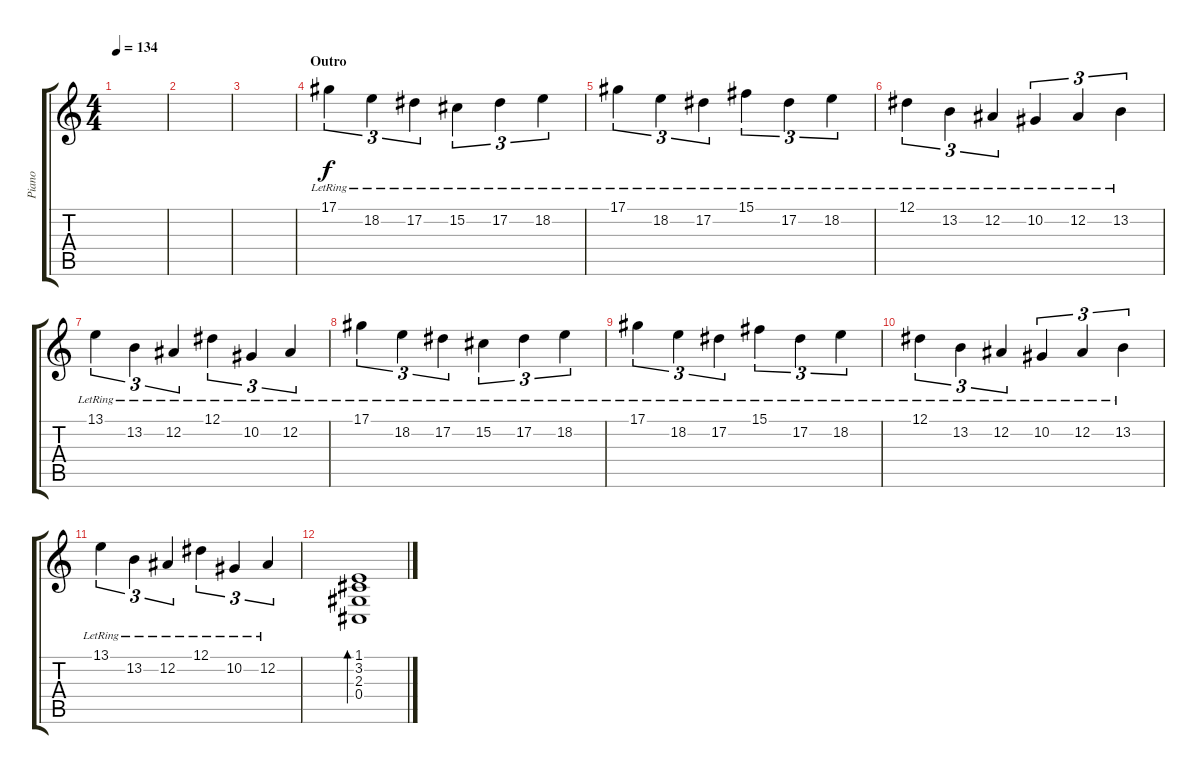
\track ("Piano" "Piano") {instrument acousticgrandpiano}
\staff {score tabs}
\tuning (Eb4 Bb3 Gb3 Db3 Ab2 Eb2) {hide}
\ts (4 4)
\tempo 134
\clef g2
\ks c
|
|
|
\section ("" "Outro")
17.1{lr}.4{tu (3 2)} 18.2{lr}.4{tu (3 2)} 17.2{lr}.4{tu (3 2)} 15.2{lr}.4{tu (3 2)} 17.2{lr}.4{tu (3 2)} 18.2{lr}.4{tu (3 2)} |
17.1{lr}.4{tu (3 2)} 18.2{lr}.4{tu (3 2)} 17.2{lr}.4{tu (3 2)} 15.1{lr}.4{tu (3 2)} 17.2{lr}.4{tu (3 2)} 18.2{lr}.4{tu (3 2)} |
12.1{lr}.4{tu (3 2)} 13.2{lr}.4{tu (3 2)} 12.2{lr}.4{tu (3 2)} 10.2{lr}.4{tu (3 2)} 12.2{lr}.4{tu (3 2)} 13.2{lr}.4{tu (3 2)} |
13.1{lr}.4{tu (3 2)} 13.2{lr}.4{tu (3 2)} 12.2{lr}.4{tu (3 2)} 12.1{lr}.4{tu (3 2)} 10.2{lr}.4{tu (3 2)} 12.2{lr}.4{tu (3 2)} |
17.1{lr}.4{tu (3 2)} 18.2{lr}.4{tu (3 2)} 17.2{lr}.4{tu (3 2)} 15.2{lr}.4{tu (3 2)} 17.2{lr}.4{tu (3 2)} 18.2{lr}.4{tu (3 2)} |
17.1{lr}.4{tu (3 2)} 18.2{lr}.4{tu (3 2)} 17.2{lr}.4{tu (3 2)} 15.1{lr}.4{tu (3 2)} 17.2{lr}.4{tu (3 2)} 18.2{lr}.4{tu (3 2)} |
12.1{lr}.4{tu (3 2)} 13.2{lr}.4{tu (3 2)} 12.2{lr}.4{tu (3 2)} 10.2{lr}.4{tu (3 2)} 12.2{lr}.4{tu (3 2)} 13.2{lr}.4{tu (3 2)} |
13.1{lr}.4{tu (3 2)} 13.2{lr}.4{tu (3 2)} 12.2{lr}.4{tu (3 2)} 12.1{lr}.4{tu (3 2)} 10.2{lr}.4{tu (3 2)} 12.2{lr}.4{tu (3 2)} |
(1.1 3.2 2.3 0.4).1{bd 60}
